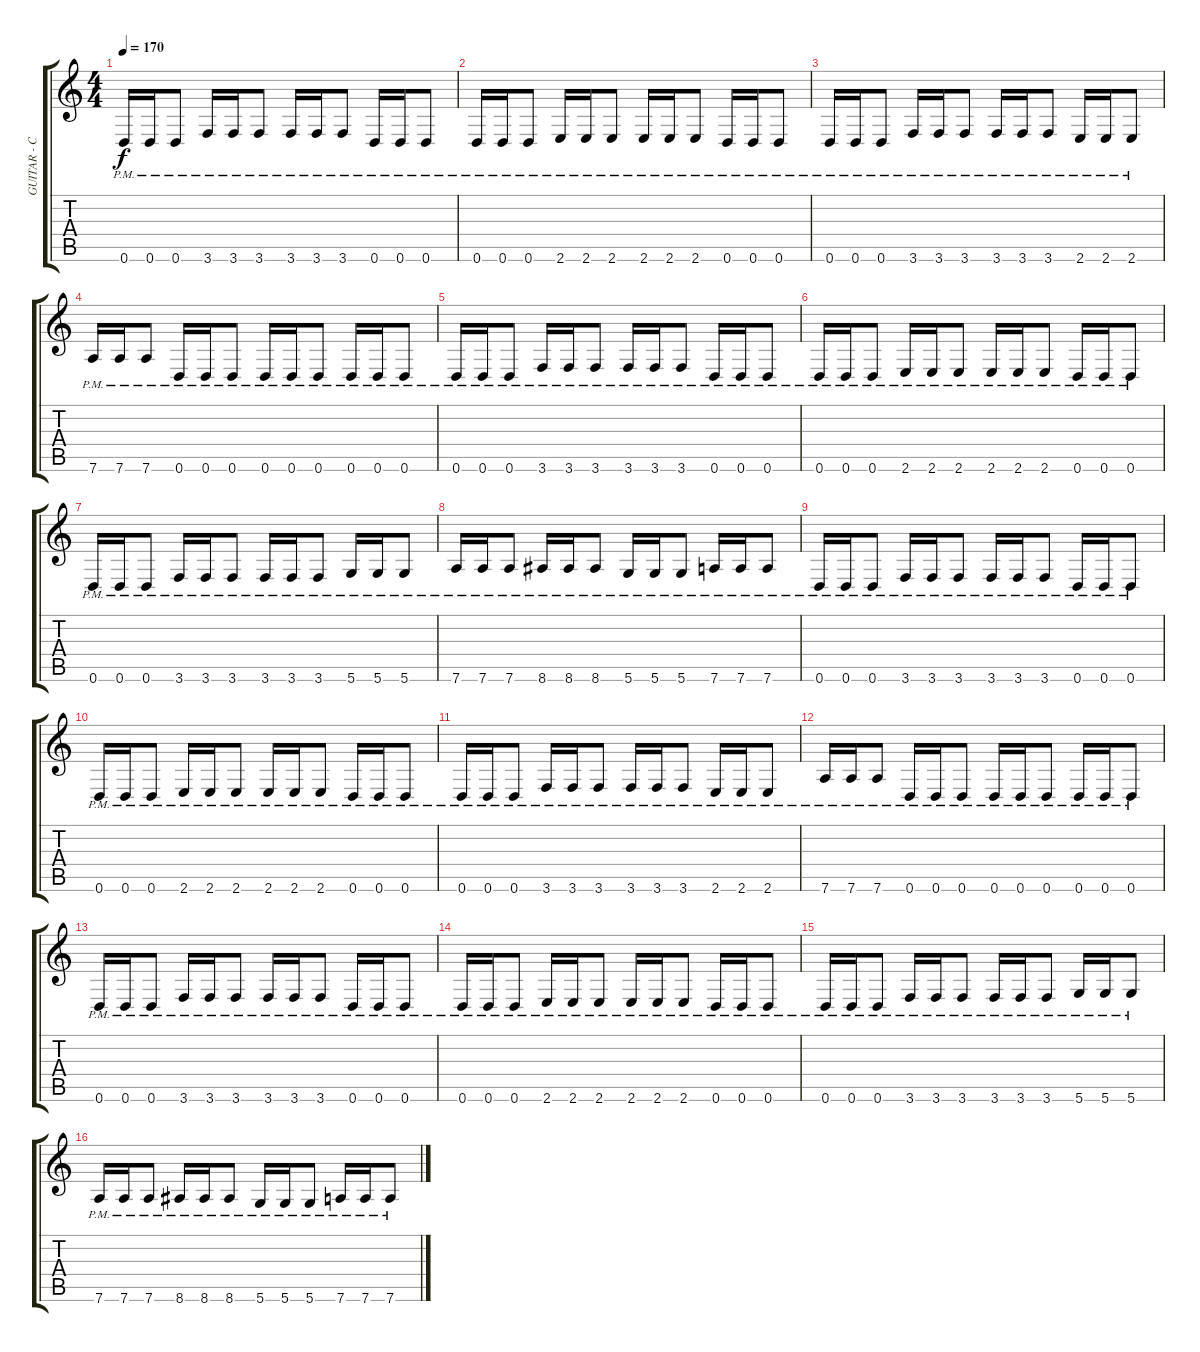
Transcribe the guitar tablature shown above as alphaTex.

\track ("GUITAR - Christian Andreu" "GUITAR - C") {instrument distortionguitar}
\staff {score tabs}
\tuning (D4 A3 F3 C3 G2 D2) {hide}
\ts (4 4)
\tempo 170
\clef g2
\ks c
0.6{pm}.16{dy f} 0.6{pm}.16 0.6{pm}.8 3.6{pm}.16 3.6{pm}.16 3.6{pm}.8 3.6{pm}.16 3.6{pm}.16 3.6{pm}.8 0.6{pm}.16 0.6{pm}.16 0.6{pm}.8 |
0.6{pm}.16 0.6{pm}.16 0.6{pm}.8 2.6{pm}.16 2.6{pm}.16 2.6{pm}.8 2.6{pm}.16 2.6{pm}.16 2.6{pm}.8 0.6{pm}.16 0.6{pm}.16 0.6{pm}.8 |
0.6{pm}.16 0.6{pm}.16 0.6{pm}.8 3.6{pm}.16 3.6{pm}.16 3.6{pm}.8 3.6{pm}.16 3.6{pm}.16 3.6{pm}.8 2.6{pm}.16 2.6{pm}.16 2.6{pm}.8 |
7.6{pm}.16 7.6{pm}.16 7.6{pm}.8 0.6{pm}.16 0.6{pm}.16 0.6{pm}.8 0.6{pm}.16 0.6{pm}.16 0.6{pm}.8 0.6{pm}.16 0.6{pm}.16 0.6{pm}.8 |
0.6{pm}.16 0.6{pm}.16 0.6{pm}.8 3.6{pm}.16 3.6{pm}.16 3.6{pm}.8 3.6{pm}.16 3.6{pm}.16 3.6{pm}.8 0.6{pm}.16 0.6{pm}.16 0.6{pm}.8 |
0.6{pm}.16 0.6{pm}.16 0.6{pm}.8 2.6{pm}.16 2.6{pm}.16 2.6{pm}.8 2.6{pm}.16 2.6{pm}.16 2.6{pm}.8 0.6{pm}.16 0.6{pm}.16 0.6{pm}.8 |
0.6{pm}.16 0.6{pm}.16 0.6{pm}.8 3.6{pm}.16 3.6{pm}.16 3.6{pm}.8 3.6{pm}.16 3.6{pm}.16 3.6{pm}.8 5.6{pm}.16 5.6{pm}.16 5.6{pm}.8 |
7.6{pm}.16 7.6{pm}.16 7.6{pm}.8 8.6{pm}.16 8.6{pm}.16 8.6{pm}.8 5.6{pm}.16 5.6{pm}.16 5.6{pm}.8 7.6{pm}.16 7.6{pm}.16 7.6{pm}.8 |
0.6{pm}.16 0.6{pm}.16 0.6{pm}.8 3.6{pm}.16 3.6{pm}.16 3.6{pm}.8 3.6{pm}.16 3.6{pm}.16 3.6{pm}.8 0.6{pm}.16 0.6{pm}.16 0.6{pm}.8 |
0.6{pm}.16 0.6{pm}.16 0.6{pm}.8 2.6{pm}.16 2.6{pm}.16 2.6{pm}.8 2.6{pm}.16 2.6{pm}.16 2.6{pm}.8 0.6{pm}.16 0.6{pm}.16 0.6{pm}.8 |
0.6{pm}.16 0.6{pm}.16 0.6{pm}.8 3.6{pm}.16 3.6{pm}.16 3.6{pm}.8 3.6{pm}.16 3.6{pm}.16 3.6{pm}.8 2.6{pm}.16 2.6{pm}.16 2.6{pm}.8 |
7.6{pm}.16 7.6{pm}.16 7.6{pm}.8 0.6{pm}.16 0.6{pm}.16 0.6{pm}.8 0.6{pm}.16 0.6{pm}.16 0.6{pm}.8 0.6{pm}.16 0.6{pm}.16 0.6{pm}.8 |
0.6{pm}.16 0.6{pm}.16 0.6{pm}.8 3.6{pm}.16 3.6{pm}.16 3.6{pm}.8 3.6{pm}.16 3.6{pm}.16 3.6{pm}.8 0.6{pm}.16 0.6{pm}.16 0.6{pm}.8 |
0.6{pm}.16 0.6{pm}.16 0.6{pm}.8 2.6{pm}.16 2.6{pm}.16 2.6{pm}.8 2.6{pm}.16 2.6{pm}.16 2.6{pm}.8 0.6{pm}.16 0.6{pm}.16 0.6{pm}.8 |
0.6{pm}.16 0.6{pm}.16 0.6{pm}.8 3.6{pm}.16 3.6{pm}.16 3.6{pm}.8 3.6{pm}.16 3.6{pm}.16 3.6{pm}.8 5.6{pm}.16 5.6{pm}.16 5.6{pm}.8 |
7.6{pm}.16 7.6{pm}.16 7.6{pm}.8 8.6{pm}.16 8.6{pm}.16 8.6{pm}.8 5.6{pm}.16 5.6{pm}.16 5.6{pm}.8 7.6{pm}.16 7.6{pm}.16 7.6{pm}.8
